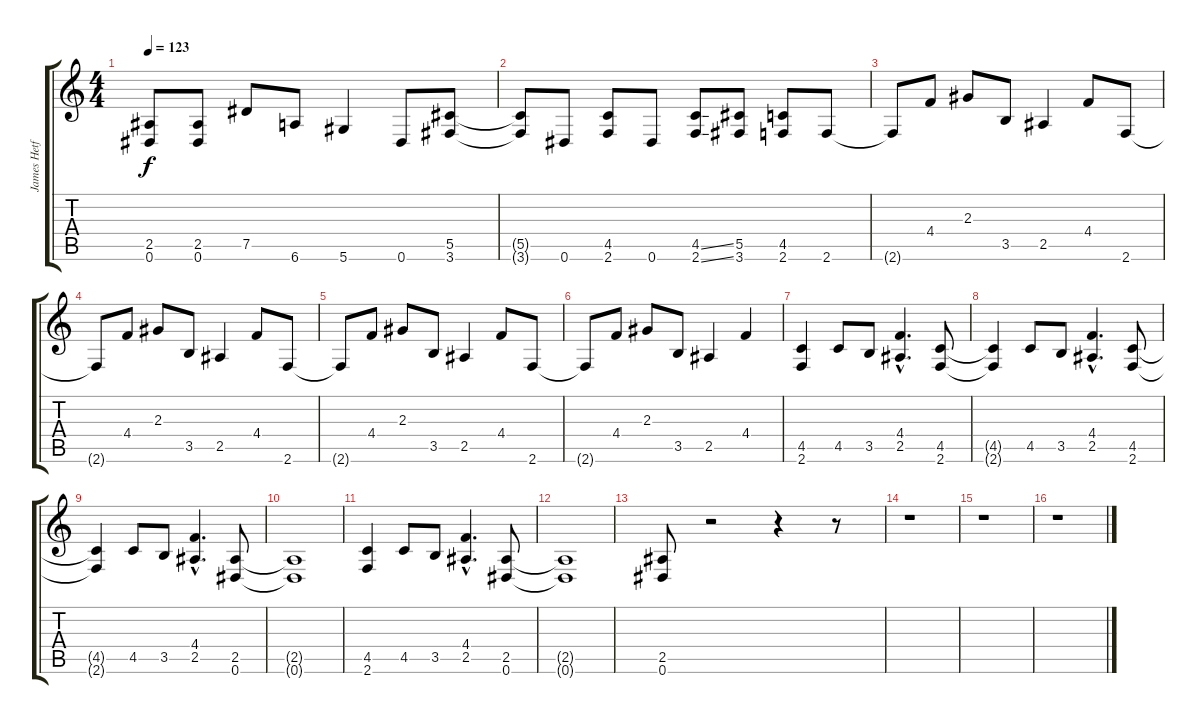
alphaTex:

\track ("James Hetfield (Distortion Guitar)" "James Hetf") {instrument distortionguitar}
\staff {score tabs}
\tuning (Eb4 Bb3 Gb3 Db3 Ab2 Eb2) {hide}
\ts (4 4)
\tempo 123
\clef g2
\ks c
(2.5{t} 0.6{t}).8{dy f} (2.5 0.6).8 7.5.8 6.6.8 5.6.4 0.6.8 (5.5 3.6).8 |
(5.5{t} 3.6{t}).8 0.6.8 (4.5 2.6).8 0.6.8 (4.5{ss} 2.6{ss}).8 (5.5 3.6).8 (4.5 2.6).8 2.6.8 |
2.6{t}.8 4.4.8 2.3.8 3.5.8 2.5.4 4.4.8 2.6.8 |
2.6{t}.8 4.4.8 2.3.8 3.5.8 2.5.4 4.4.8 2.6.8 |
2.6{t}.8 4.4.8 2.3.8 3.5.8 2.5.4 4.4.8 2.6.8 |
2.6{t}.8 4.4.8 2.3.8 3.5.8 2.5.4 4.4.4 |
(4.5 2.6).4 4.5.8 3.5.8 (4.4{hac} 2.5{hac}).4{d} (4.5 2.6).8 |
(4.5{t} 2.6{t}).4 4.5.8 3.5.8 (4.4{hac} 2.5{hac}).4{d} (4.5 2.6).8 |
(4.5{t} 2.6{t}).4 4.5.8 3.5.8 (4.4{hac} 2.5{hac}).4{d} (2.5 0.6).8 |
(2.5{t} 0.6{t}).1 |
(4.5 2.6).4 4.5.8 3.5.8 (4.4{hac} 2.5{hac}).4{d} (2.5 0.6).8 |
(2.5{t} 0.6{t}).1 |
(2.5 0.6).8 r.2 r.4 r.8 |
r.1 |
r.1 |
r.1
